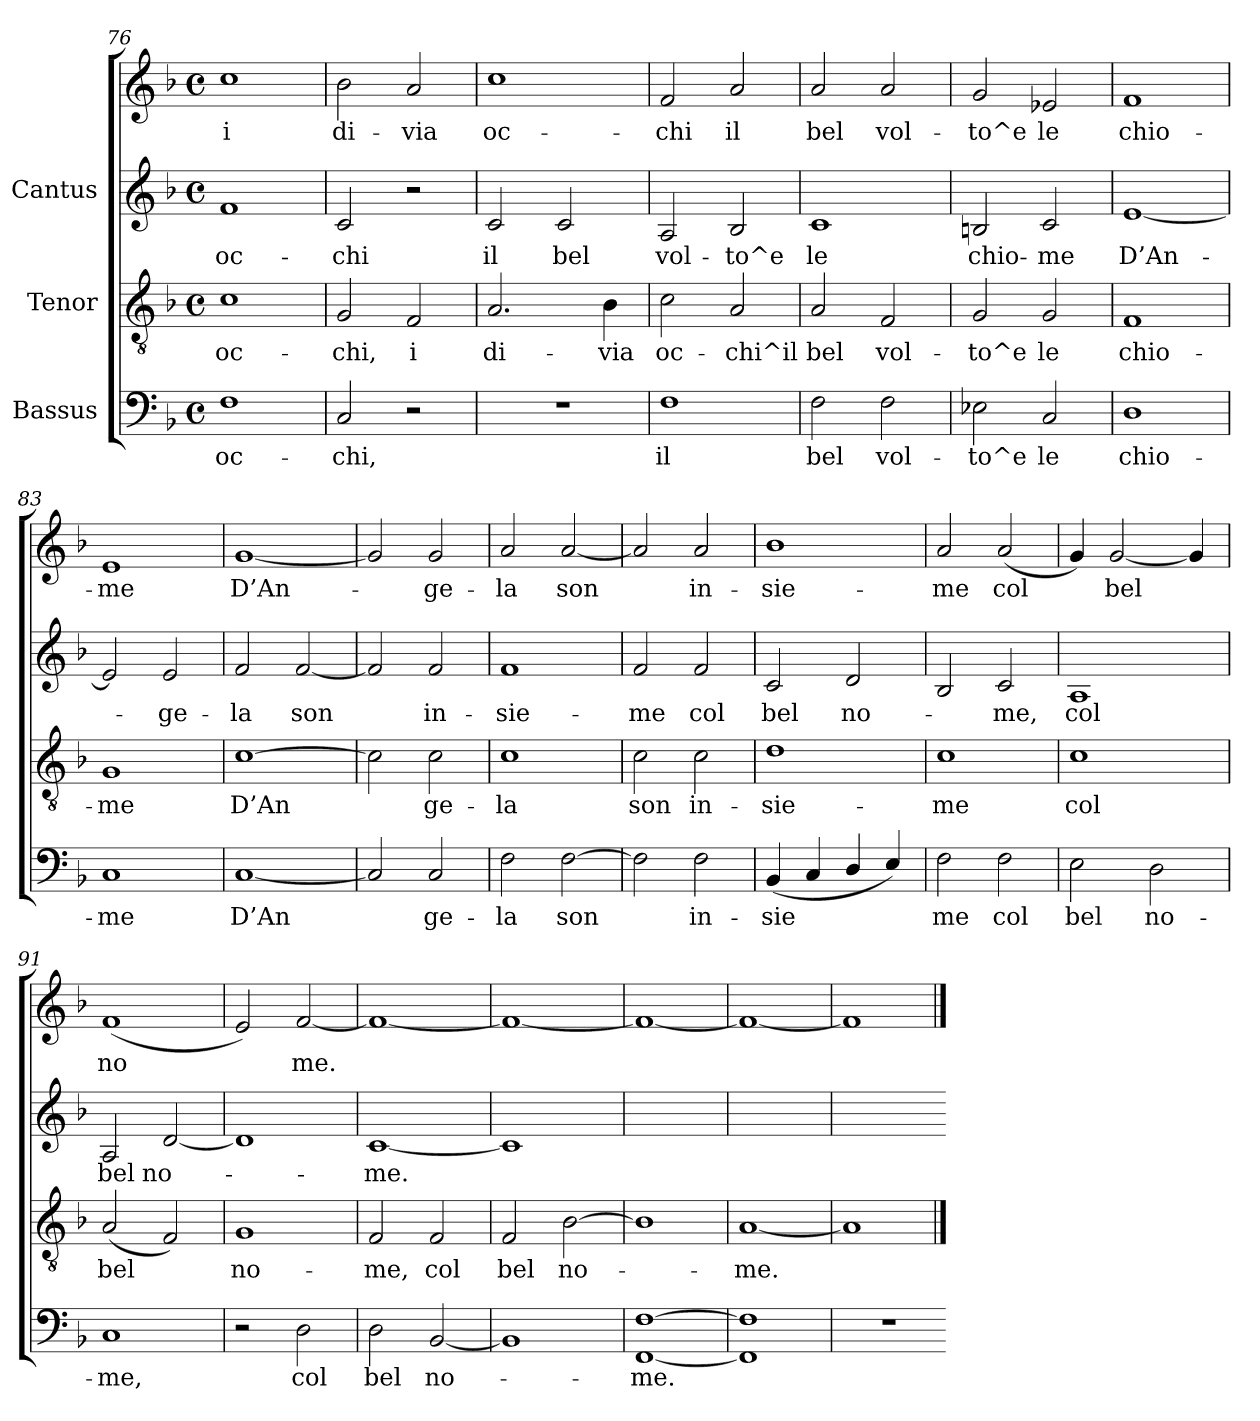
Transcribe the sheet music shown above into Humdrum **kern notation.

**kern	**text	**kern	**text	**kern	**text	**kern	**text
*part3	*part3	*part2	*part2	*part1	*part1	*part1	*part1
*staff4	*staff4	*staff3	*staff3	*staff2	*staff2	*staff1	*staff1
*I"Bassus	*	*I"Tenor	*	*I"Cantus	*	*	*
*clefF4	*	*clefGv2	*	*clefG2	*	*clefG2	*
*k[b-]	*	*k[b-]	*	*k[b-]	*	*k[b-]	*
*F:	*	*F:	*	*F:	*	*F:	*
*M4/4	*	*M4/4	*	*M4/4	*	*M4/4	*
*met(c)	*	*met(c)	*	*met(c)	*	*met(c)	*
=76	=76	=76	=76	=76	=76	=76	=76
!	!LO:LY:b:cj	!	!LO:LY:b:cj	!	!LO:LY:b:cj	!	!LO:LY:b:cj
1F	oc-	1c	oc-	1f	oc-	1cc	i
=77	=77	=77	=77	=77	=77	=77	=77
!	!LO:LY:b:cj	!	!LO:LY:b:cj	!	!LO:LY:b:cj	!	!LO:LY:b:cj
2C/	-chi,	2G/	-chi,	2c/	chi	2b-\	-di-
!	!	!	!LO:LY:b:cj	!	!	!	!LO:LY:b:cj
2r	.	2F/	i	2r	.	2a/	-via
=78	=78	=78	=78	=78	=78	=78	=78
!	!	!	!LO:LY:b:cj	!	!LO:LY:b:cj	!	!LO:LY:b:cj
1r	.	2.A/	di-	2c/	-il	1cc	oc-
!	!	!	!	!	!LO:LY:b:cj	!	!
.	.	.	.	2c/	bel	.	.
!	!	!	!LO:LY:b:cj	!	!	!	!
.	.	4B-\	-via	.	.	.	.
=79	=79	=79	=79	=79	=79	=79	=79
!	!LO:LY:b:cj	!	!LO:LY:b:cj	!	!LO:LY:b:cj	!	!LO:LY:b:cj
1F	il	2c\	oc-	2A/	vol-	2f/	chi
!	!	!	!LO:LY:b:cj	!	!LO:LY:b:cj	!	!LO:LY:b:cj
.	.	2A/	-chi^il	2B-/	-to^e	2a/	il
=80	=80	=80	=80	=80	=80	=80	=80
!	!LO:LY:b:cj	!	!LO:LY:b:cj	!	!LO:LY:b:cj	!	!LO:LY:b:cj
2F\	bel	2A/	bel	1c	-le	2a/	bel
!	!LO:LY:b:cj	!	!LO:LY:b:cj	!	!	!	!LO:LY:b:cj
2F\	vol-	2F/	vol-	.	.	2a/	vol-
=81	=81	=81	=81	=81	=81	=81	=81
!	!LO:LY:b:cj	!	!LO:LY:b:cj	!	!LO:LY:b:cj	!	!LO:LY:b:cj
2E-X\	-to^e	2G/	-to^e	2Bn/	chio-	2g/	to^e
!	!LO:LY:b:cj	!	!LO:LY:b:cj	!	!LO:LY:b:cj	!	!LO:LY:b:cj
2C/	le	2G/	le	2c/	-me	2e-X/	le
=82	=82	=82	=82	=82	=82	=82	=82
!	!LO:LY:b:cj	!	!LO:LY:b:cj	!	!LO:LY:b:cj	!	!LO:LY:b:cj
1D	chio-	1F	chio-	[<1e	-D’An-	1f	chio-
!!LO:LB:g=z
=83	=83	=83	=83	=83	=83	=83	=83
!	!LO:LY:b:cj	!	!LO:LY:b:cj	!	!LO:LY:b:cj	!	!LO:LY:b:cj
1C	-me	1G	-me	2e/]	.	1e	-me
!	!	!	!	!	!LO:LY:b:cj	!	!
.	.	.	.	2e/	ge-	.	.
=84	=84	=84	=84	=84	=84	=84	=84
!	!LO:LY:b:cj	!	!LO:LY:b:cj	!	!LO:LY:b:cj	!	!LO:LY:b:cj
[<1C	D’An-	[>1c	D’An-	2f/	-la	[<1g	-D’An-
!	!	!	!	!	!LO:LY:b:cj	!	!
.	.	.	.	[<2f/	son	.	.
=85	=85	=85	=85	=85	=85	=85	=85
!	!LO:LY:b:cj	!	!LO:LY:b:cj	!	!LO:LY:b:cj	!	!LO:LY:b:cj
2C/]	-	2c\]	-	2f/]	-	2g/]	.
!	!LO:LY:b:cj	!	!LO:LY:b:cj	!	!LO:LY:b:cj	!	!LO:LY:b:cj
2C/	ge-	2c\	ge-	2f/	in-	2g/	ge-
=86	=86	=86	=86	=86	=86	=86	=86
!	!LO:LY:b:cj	!	!LO:LY:b:cj	!	!LO:LY:b:cj	!	!LO:LY:b:cj
2F\	-la	1c	-la	1f	sie-	2a/	-la
!	!LO:LY:b:cj	!	!	!	!	!	!LO:LY:b:cj
[>2F\	son	.	.	.	.	[<2a/	son
!!LO:PB:g=z
=87	=87	=87	=87	=87	=87	=87	=87
!	!LO:LY:b:cj	!	!LO:LY:b:cj	!	!LO:LY:b:cj	!	!LO:LY:b:cj
2F\]	.	2c\	son	2f/	-me	2a/]	-
!	!LO:LY:b:cj	!	!LO:LY:b:cj	!	!LO:LY:b:cj	!	!LO:LY:b:cj
2F\	in-	2c\	in-	2f/	col	2a/	in-
!!LO:LB:g=z
=88	=88	=88	=88	=88	=88	=88	=88
!	!LO:LY:b:cj	!	!LO:LY:b:cj	!	!LO:LY:b:cj	!	!LO:LY:b:cj
(<4BB-/	-sie-	1d	-sie-	2c/	-bel	1b-	sie-
!	!LO:LY:b:cj	!	!	!	!	!	!
4C/	--	.	.	.	.	.	.
!	!LO:LY:b:cj	!	!	!	!LO:LY:b:cj	!	!
4D/	--	.	.	2d/	no-	.	.
!	!LO:LY:b:cj	!	!	!	!	!	!
4E/)	--	.	.	.	.	.	.
!!LO:LB:g=z
=89	=89	=89	=89	=89	=89	=89	=89
!	!LO:LY:b:cj	!	!LO:LY:b:cj	!	!LO:LY:b:cj	!	!LO:LY:b:cj
2F\	-me	1c	-me	2B-/	.	2a/	-me
!	!LO:LY:b:cj	!	!	!	!LO:LY:b:cj	!	!LO:LY:b:cj
2F\	col	.	.	2c/	me,	(<2a/	col
=90	=90	=90	=90	=90	=90	=90	=90
!	!LO:LY:b:cj	!	!LO:LY:b:cj	!	!LO:LY:b:cj	!	!LO:LY:b:cj
2E\	bel	1c	col	1A	col	4g/)	.
!	!	!	!	!	!	!	!LO:LY:b:cj
.	.	.	.	.	.	[<2g/	bel
!	!LO:LY:b:cj	!	!	!	!	!	!
2D\	no-	.	.	.	.	.	.
!	!	!	!	!	!	!	!LO:LY:b:cj
.	.	.	.	.	.	4g/]	.
=91	=91	=91	=91	=91	=91	=91	=91
!	!LO:LY:b:cj	!	!LO:LY:b:cj	!	!LO:LY:b:cj	!	!LO:LY:b:cj
1C	-me,	(<2A/	bel	2A/	-bel	(<1f	no-
!	!	!	!LO:LY:b:cj	!	!LO:LY:b:cj	!	!
.	.	2F/)	.	[<2d/	no-	.	.
=92	=92	=92	=92	=92	=92	=92	=92
!	!	!	!LO:LY:b:cj	!	!	!	!LO:LY:b:cj
2r	.	1G	no-	1d]	.	2e/)	-
!	!LO:LY:b:cj	!	!	!	!	!	!LO:LY:b:cj
2D\	col	.	.	.	.	[<2f/	me.
=93	=93	=93	=93	=93	=93	=93	=93
!	!LO:LY:b:cj	!	!LO:LY:b:cj	!	!LO:LY:b:cj	!	!
2D\	bel	2F/	-me,	[<1c	me.	1f_<	.
!	!LO:LY:b:cj	!	!LO:LY:b:cj	!	!	!	!
[<2BB-/	no-	2F/	col	.	.	.	.
=94	=94	=94	=94	=94	=94	=94	=94
!	!	!	!LO:LY:b:cj	!	!	!	!
1BB-]	.	2F/	bel	1c]	.	1f_<	.
!	!	!	!LO:LY:b:cj	!	!	!	!
.	.	[>2B-\	no-	.	.	.	.
=95	=95	=95	=95	=95	=95	=95	=95
!	!LO:LY:b:cj	!	!	!	!	!	!
[<1F [<1FF	-me.	1B-]	.	1ryy	.	1f_<	.
!!LO:LB:g=z
=96	=96	=96	=96	=96	=96	=96	=96
!	!	!	!LO:LY:b:cj	!	!	!	!
1F] 1FF]	.	[<1A	-me.	1ryy	.	1f_<	.
=97	=97	=97	=97	=97	=97	=97	=97
1r	.	1A]	.	1ryy	.	1f]	.
=	==	==	==	==	==	==	==
*-	*-	*-	*-	*-	*-	*-	*-
